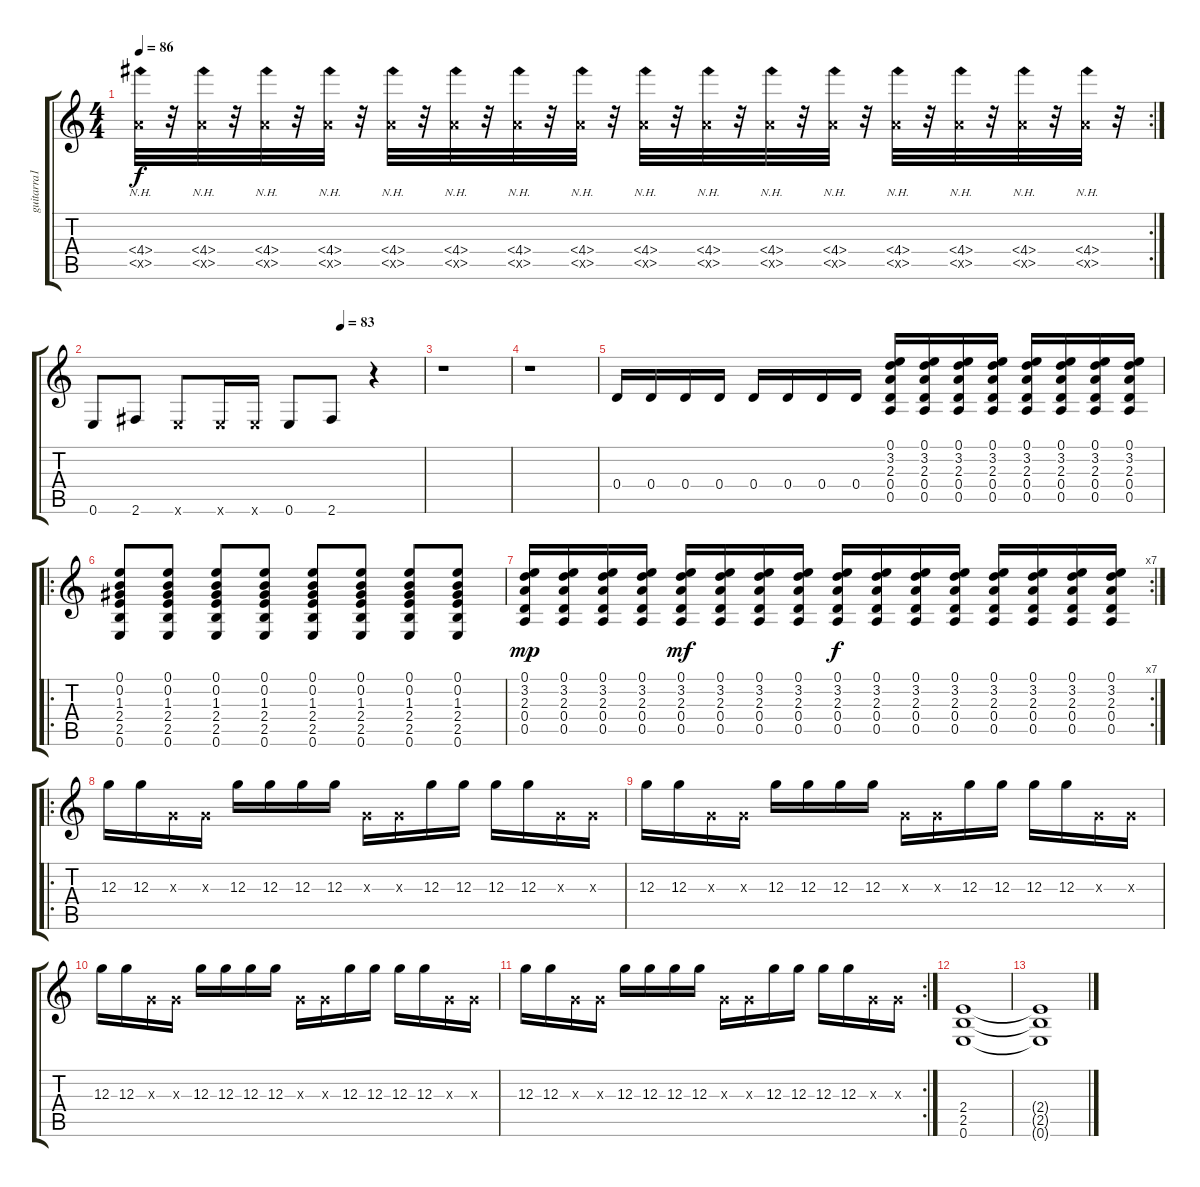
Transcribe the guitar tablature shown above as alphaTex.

\track ("guitarra1" "guitarra1") {instrument distortionguitar}
\staff {score tabs}
\tuning (E4 B3 G3 D3 A2 E2) {hide}
\rc 2
\ts (4 4)
\tempo 86
\clef g2
\ks c
(4.4{nh} 0.5{nh x}).32{dy f} r.32 (4.4{nh} 0.5{nh x}).32 r.32 (4.4{nh} 0.5{nh x}).32 r.32 (4.4{nh} 0.5{nh x}).32 r.32 (4.4{nh} 0.5{nh x}).32 r.32 (4.4{nh} 0.5{nh x}).32 r.32 (4.4{nh} 0.5{nh x}).32 r.32 (4.4{nh} 0.5{nh x}).32 r.32 (4.4{nh} 0.5{nh x}).32 r.32 (4.4{nh} 0.5{nh x}).32 r.32 (4.4{nh} 0.5{nh x}).32 r.32 (4.4{nh} 0.5{nh x}).32 r.32 (4.4{nh} 0.5{nh x}).32 r.32 (4.4{nh} 0.5{nh x}).32 r.32 (4.4{nh} 0.5{nh x}).32 r.32 (4.4{nh} 0.5{nh x}).32 r.32 |
\tempo (83 0.75)
0.6.8 2.6.8 0.6{x}.8 0.6{x}.16 0.6{x}.16 0.6.8 2.6.8 r.4 |
r.1 |
r.1 |
0.4.16 0.4.16 0.4.16 0.4.16 0.4.16 0.4.16 0.4.16 0.4.16 (0.1 3.2 2.3 0.4 0.5).16 (0.1 3.2 2.3 0.4 0.5).16 (0.1 3.2 2.3 0.4 0.5).16 (0.1 3.2 2.3 0.4 0.5).16 (0.1 3.2 2.3 0.4 0.5).16 (0.1 3.2 2.3 0.4 0.5).16 (0.1 3.2 2.3 0.4 0.5).16 (0.1 3.2 2.3 0.4 0.5).16 |
\ro
(0.1 0.2 1.3 2.4 2.5 0.6).8 (0.1 0.2 1.3 2.4 2.5 0.6).8 (0.1 0.2 1.3 2.4 2.5 0.6).8 (0.1 0.2 1.3 2.4 2.5 0.6).8 (0.1 0.2 1.3 2.4 2.5 0.6).8 (0.1 0.2 1.3 2.4 2.5 0.6).8 (0.1 0.2 1.3 2.4 2.5 0.6).8 (0.1 0.2 1.3 2.4 2.5 0.6).8 |
\rc 7
(0.1 3.2 2.3 0.4 0.5).16{dy mp} (0.1 3.2 2.3 0.4 0.5).16 (0.1 3.2 2.3 0.4 0.5).16 (0.1 3.2 2.3 0.4 0.5).16 (0.1 3.2 2.3 0.4 0.5).16{dy mf} (0.1 3.2 2.3 0.4 0.5).16 (0.1 3.2 2.3 0.4 0.5).16 (0.1 3.2 2.3 0.4 0.5).16 (0.1 3.2 2.3 0.4 0.5).16{dy f} (0.1 3.2 2.3 0.4 0.5).16 (0.1 3.2 2.3 0.4 0.5).16 (0.1 3.2 2.3 0.4 0.5).16 (0.1 3.2 2.3 0.4 0.5).16 (0.1 3.2 2.3 0.4 0.5).16 (0.1 3.2 2.3 0.4 0.5).16 (0.1 3.2 2.3 0.4 0.5).16 |
\ro
12.3.16 12.3.16 0.3{x}.16 0.3{x}.16 12.3.16 12.3.16 12.3.16 12.3.16 0.3{x}.16 0.3{x}.16 12.3.16 12.3.16 12.3.16 12.3.16 0.3{x}.16 0.3{x}.16 |
12.3.16 12.3.16 0.3{x}.16 0.3{x}.16 12.3.16 12.3.16 12.3.16 12.3.16 0.3{x}.16 0.3{x}.16 12.3.16 12.3.16 12.3.16 12.3.16 0.3{x}.16 0.3{x}.16 |
12.3.16 12.3.16 0.3{x}.16 0.3{x}.16 12.3.16 12.3.16 12.3.16 12.3.16 0.3{x}.16 0.3{x}.16 12.3.16 12.3.16 12.3.16 12.3.16 0.3{x}.16 0.3{x}.16 |
\rc 2
12.3.16 12.3.16 0.3{x}.16 0.3{x}.16 12.3.16 12.3.16 12.3.16 12.3.16 0.3{x}.16 0.3{x}.16 12.3.16 12.3.16 12.3.16 12.3.16 0.3{x}.16 0.3{x}.16 |
(2.4 2.5 0.6).1 |
(2.4{t} 2.5{t} 0.6{t}).1
